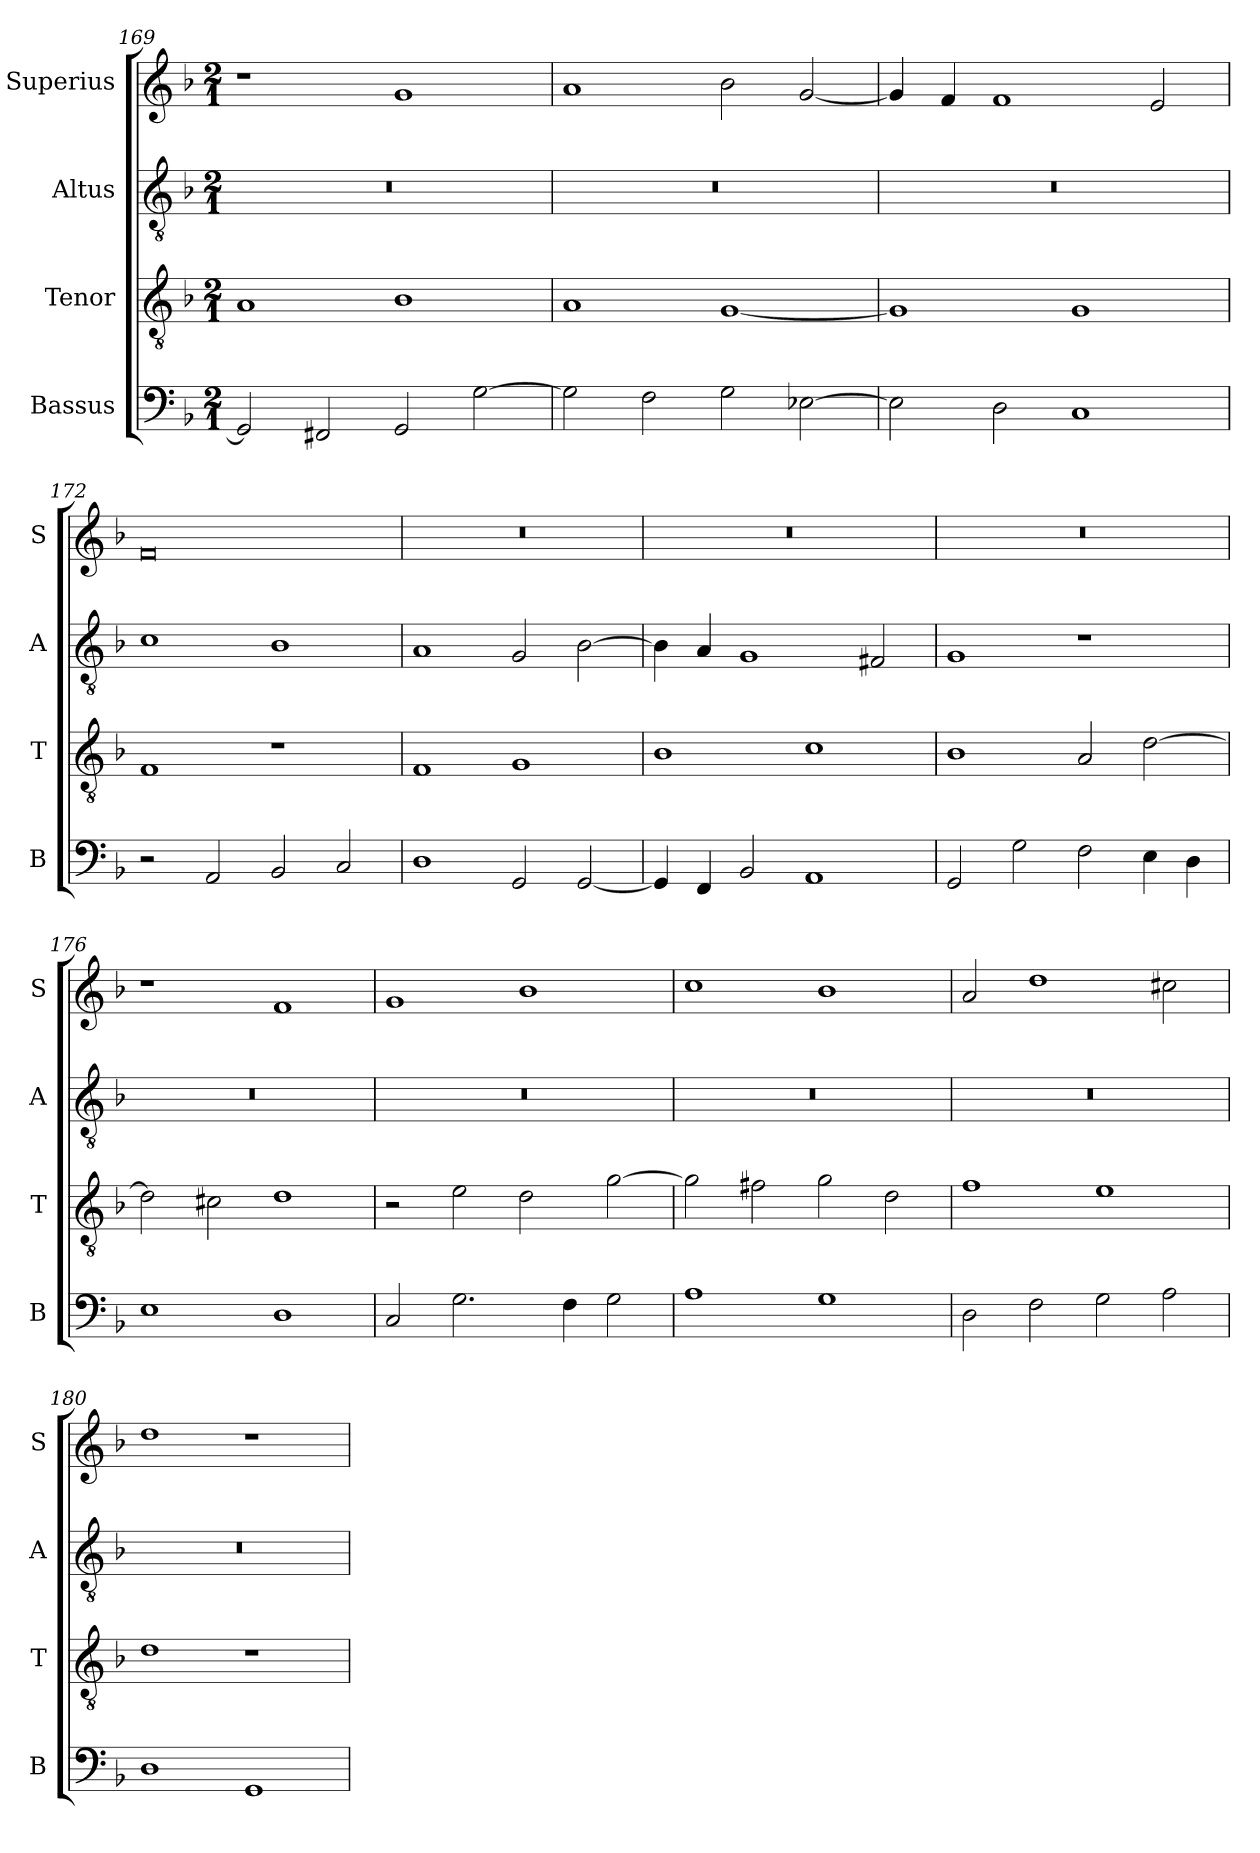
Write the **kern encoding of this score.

**kern	**kern	**kern	**kern
*part4	*part3	*part2	*part1
*staff4	*staff3	*staff2	*staff1
*I"Bassus	*I"Tenor	*I"Altus	*I"Superius
*I'B	*I'T	*I'A	*I'S
*clefF4	*clefGv2	*clefGv2	*clefG2
*k[b-]	*k[b-]	*k[b-]	*k[b-]
*M2/1	*M2/1	*M2/1	*M2/1
=169	=169	=169	=169
2GG/]	1A	0r	1r
2FF#X/	.	.	.
2GG/	1B-	.	1g
[2G\	.	.	.
=170	=170	=170	=170
2G\]	1A	0r	1a
2F\	.	.	.
2G\	[1G	.	2b-\
[2E-X\	.	.	[2g/
=171	=171	=171	=171
2E-\]	1G]	0r	4g/]
.	.	.	4f/
2D\	.	.	1f
1C	1G	.	.
.	.	.	2e/
=172	=172	=172	=172
2r	1F	1c	0f
2AA/	.	.	.
2BB-/	1r	1B-	.
2C/	.	.	.
=173	=173	=173	=173
1D	1F	1A	0r
2GG/	1G	2G/	.
[2GG/	.	[2B-\	.
=174	=174	=174	=174
4GG/]	1B-	4B-\]	0r
4FF/	.	4A/	.
2BB-/	.	1G	.
1AA	1c	.	.
.	.	2F#X/	.
=175	=175	=175	=175
2GG/	1B-	1G	0r
2G\	.	.	.
2F\	2A/	1r	.
4E\	[2d\	.	.
4D\	.	.	.
=176	=176	=176	=176
1E	2d\]	0r	1r
.	2c#X\	.	.
1D	1d	.	1f
=177	=177	=177	=177
2C/	2r	0r	1g
2.G\	2e\	.	.
.	2d\	.	1b-
4F\	.	.	.
2G\	[2g\	.	.
=178	=178	=178	=178
1A	2g\]	0r	1cc
.	2f#X\	.	.
1G	2g\	.	1b-
.	2d\	.	.
=179	=179	=179	=179
2D\	1f	0r	2a/
2F\	.	.	1dd
2G\	1e	.	.
2A\	.	.	2cc#X\
=180	=180	=180	=180
1D	1d	0r	1dd
1GG	1r	.	1r
=	=	=	=
*-	*-	*-	*-
